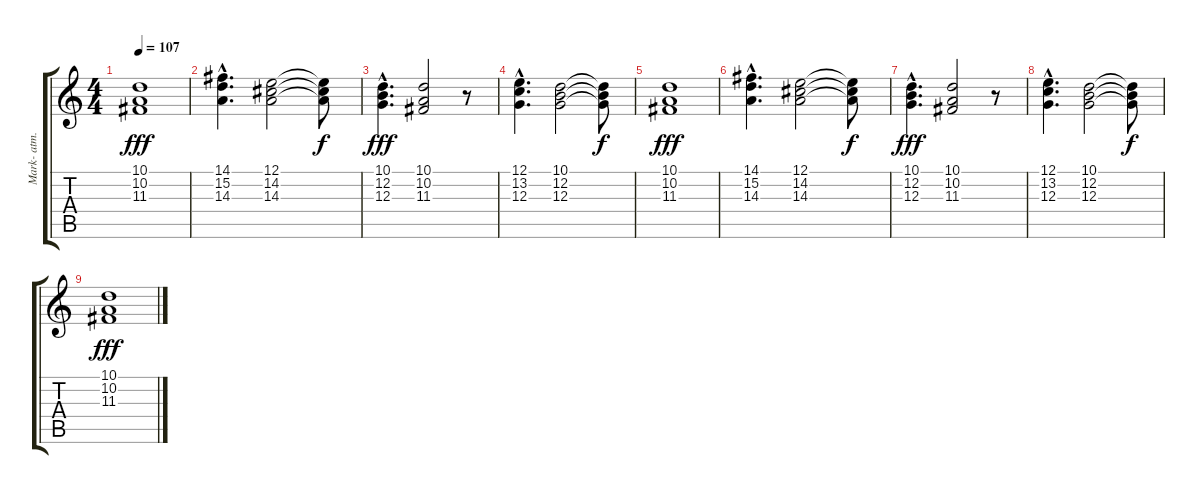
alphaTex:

\track ("Mark- atm.piano" "Mark- atm.") {instrument fx4atmosphere}
\staff {score tabs}
\tuning (E4 B3 G3 D3 A2 E2) {hide}
\ts (4 4)
\tempo 107
\clef g2
\ks c
(10.1 10.2 11.3).1{dy fff} |
(14.1{hac} 15.2{hac} 14.3{hac}).4{d} (12.1 14.2 14.3).2 (12.1{t} 14.2{t} 14.3{t}).8{dy f} |
(10.1{hac} 12.2{hac} 12.3{hac}).4{d dy fff} (10.1 10.2 11.3).2 r.8 |
(12.1{hac} 13.2{hac} 12.3{hac}).4{d} (10.1 12.2 12.3).2 (10.1{t} 12.2{t} 12.3{t}).8{dy f} |
(10.1 10.2 11.3).1{dy fff} |
(14.1{hac} 15.2{hac} 14.3{hac}).4{d} (12.1 14.2 14.3).2 (12.1{t} 14.2{t} 14.3{t}).8{dy f} |
(10.1{hac} 12.2{hac} 12.3{hac}).4{d dy fff} (10.1 10.2 11.3).2 r.8 |
(12.1{hac} 13.2{hac} 12.3{hac}).4{d} (10.1 12.2 12.3).2 (10.1{t} 12.2{t} 12.3{t}).8{dy f} |
(10.1 10.2 11.3).1{dy fff}
